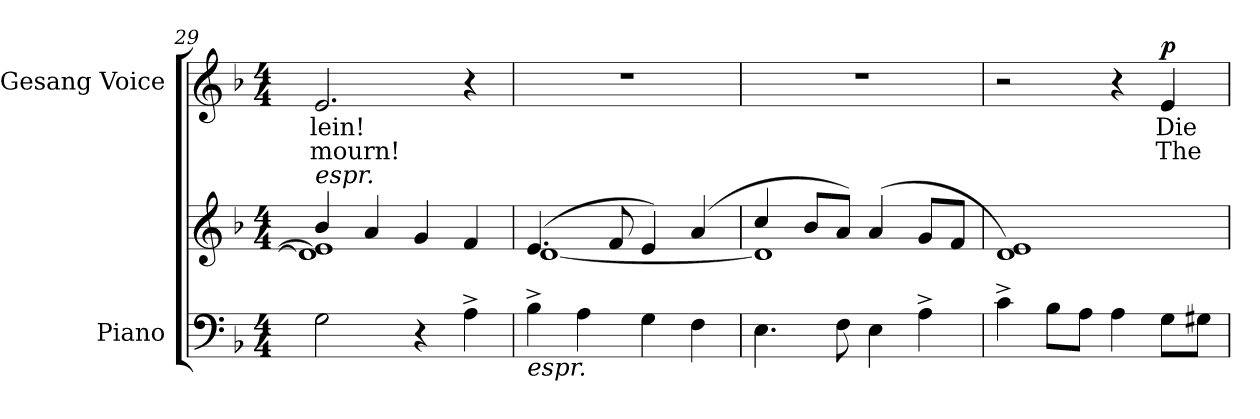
**kern	**kern	**kern	**text	**text	**dynam
*part2	*part2	*part1	*part1	*part1	*part1
*staff3	*staff2	*staff1	*staff1	*staff1	*staff1
*I"Piano	*	*I"Gesang Voice	*	*	*
*I'Pno	*	*	*	*	*
!!LO:LB:g=z
*clefF4	*clefG2	*clefG2	*	*	*
*k[b-]	*k[b-]	*k[b-]	*	*	*
*M4/4	*M4/4	*M4/4	*	*	*
=29	=29	=29	=29	=29	=29
*	*^	*	*	*	*
!	!LO:TX:a:i:t=espr.	!	!	!	!	!
!	!	!	!	!LO:LY:b	!LO:LY:b	!
2G\	4b-/	1d] 1e]	2.e/	-lein!	mourn!	.
.	4a/	.	.	.	.	.
4r	4g/	.	.	.	.	.
4A^\	4f/	.	4r	.	.	.
=30	=30	=30	=30	=30	=30	=30
!LO:TX:b:i:t=espr.	!	!	!	!	!	!
4B-^\	(>4.e/	[1d	1r	.	.	.
4A\	.	.	.	.	.	.
.	8f/	.	.	.	.	.
4G\	4e/)	.	.	.	.	.
4F\	(>4a/	.	.	.	.	.
=31	=31	=31	=31	=31	=31	=31
4.E\	4cc/	1d]	1r	.	.	.
.	8b-/L	.	.	.	.	.
8F\	8a/J)	.	.	.	.	.
4E\	(>4a/	.	.	.	.	.
4A^\	8g/L	.	.	.	.	.
.	8f/J	.	.	.	.	.
*	*v	*v	*	*	*	*
=32	=32	=32	=32	=32	=32
4c^\	1d 1e)	2r	.	.	.
8B-\L	.	.	.	.	.
8A\J	.	.	.	.	.
4A\	.	4r	.	.	.
!	!	!	!LO:LY:b	!LO:LY:b	!LO:DY:a
8G\L	.	4e/	Die	The	p
8G#X\J	.	.	.	.	.
=	=	=	=	=	=
*-	*-	*-	*-	*-	*-
